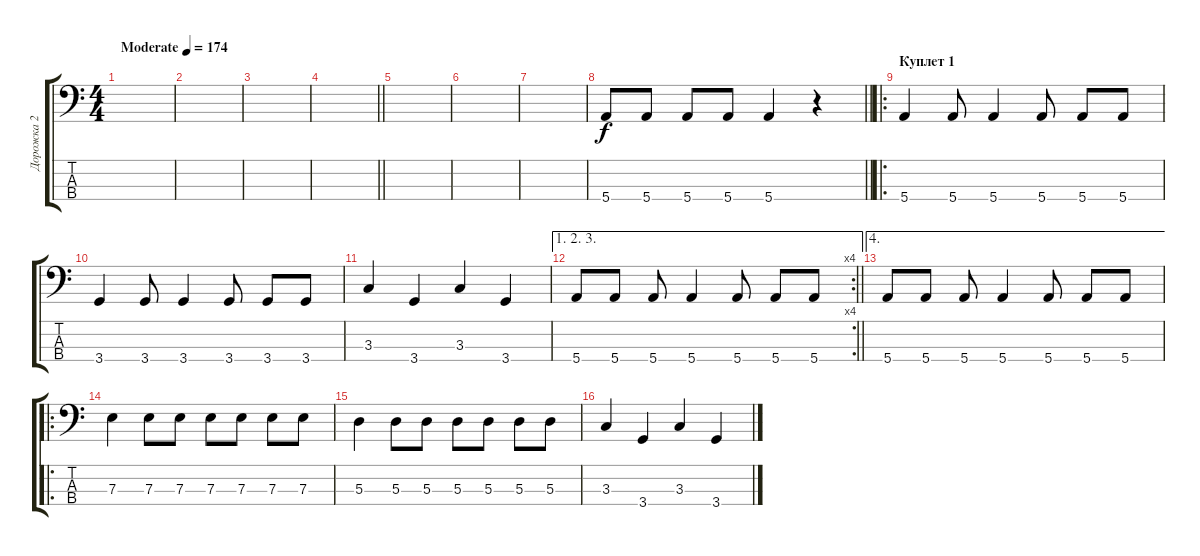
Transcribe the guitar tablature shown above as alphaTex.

\track ("Дорожка 2" "Дорожка 2") {instrument slapbass1}
\staff {score tabs}
\tuning (G2 D2 A1 E1) {hide}
\ts (4 4)
\tempo (174 "Moderate")
\clef f4
\ks c
|
|
|
\barLineRight lightlight
|
|
|
|
\barLineRight lightlight
5.4.8 5.4.8 5.4.8 5.4.8 5.4.4 r.4 |
\ro
\section ("" "Куплет 1")
5.4.4 5.4.8 5.4.4 5.4.8 5.4.8 5.4.8 |
3.4.4 3.4.8 3.4.4 3.4.8 3.4.8 3.4.8 |
3.3.4 3.4.4 3.3.4 3.4.4 |
\ae (1 2 3)
\rc 4
\barLineRight lightlight
5.4.8 5.4.8 5.4.8 5.4.4 5.4.8 5.4.8 5.4.8 |
\ae 4
5.4.8 5.4.8 5.4.8 5.4.4 5.4.8 5.4.8 5.4.8 |
\ro
7.3.4 7.3.8 7.3.8 7.3.8 7.3.8 7.3.8 7.3.8 |
5.3.4 5.3.8 5.3.8 5.3.8 5.3.8 5.3.8 5.3.8 |
3.3.4 3.4.4 3.3.4 3.4.4
